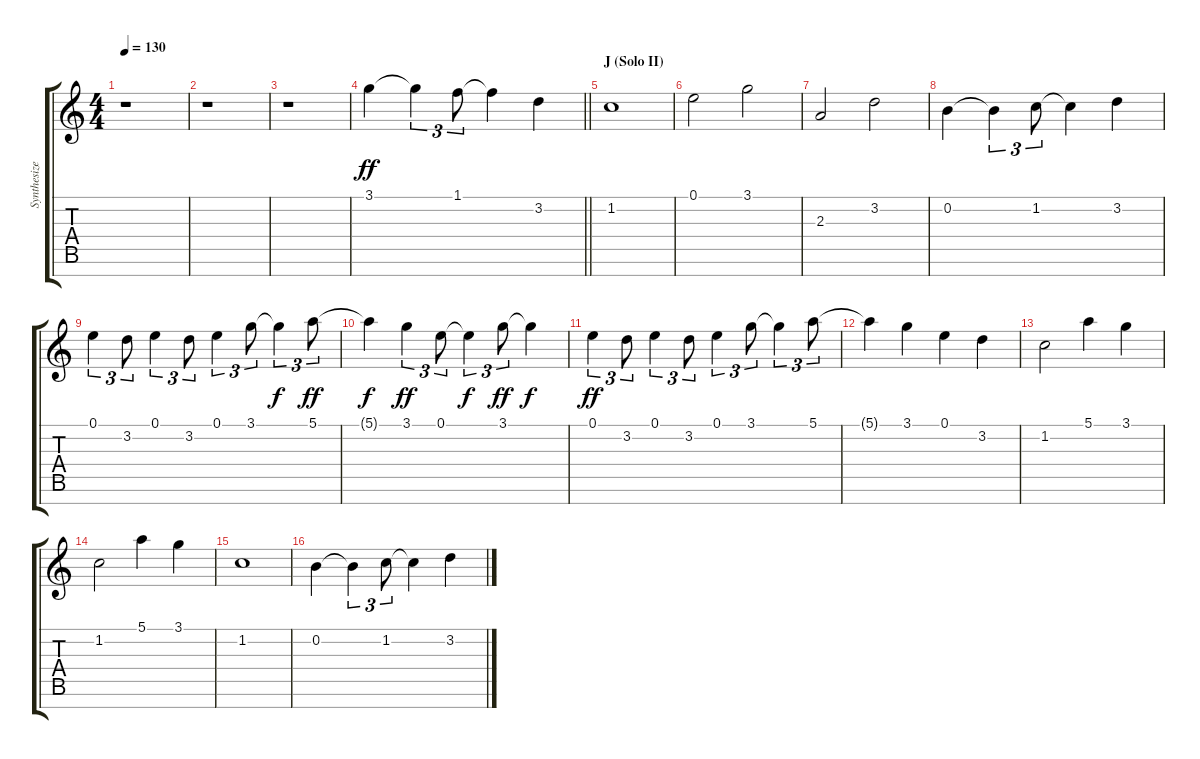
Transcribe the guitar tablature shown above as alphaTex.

\track ("Synthesizer" "Synthesize") {instrument clarinet}
\staff {score tabs}
\tuning (E5 B4 G4 D4 A3 E3 B2) {hide}
\ts (4 4)
\tempo 130
\clef g2
\ks c
r.1{dy ff} |
r.1 |
r.1 |
\barLineRight lightlight
3.1.4 3.1{t}.4{tu (3 2)} 1.1.8{tu (3 2)} 1.1{t}.4 3.2.4 |
\section ("" "J (Solo II)")
1.2.1 |
0.1.2 3.1.2 |
2.3.2 3.2.2 |
0.2.4 0.2{t}.4{tu (3 2)} 1.2.8{tu (3 2)} 1.2{t}.4 3.2.4 |
0.1.4{tu (3 2)} 3.2.8{tu (3 2)} 0.1.4{tu (3 2)} 3.2.8{tu (3 2)} 0.1.4{tu (3 2)} 3.1.8{tu (3 2)} 3.1{t}.4{tu (3 2) dy f} 5.1.8{tu (3 2) dy ff} |
5.1{t}.4{dy f} 3.1.4{tu (3 2) dy ff} 0.1.8{tu (3 2)} 0.1{t}.4{tu (3 2) dy f} 3.1.8{tu (3 2) dy ff} 3.1{t}.4{dy f} |
0.1.4{tu (3 2) dy ff} 3.2.8{tu (3 2)} 0.1.4{tu (3 2)} 3.2.8{tu (3 2)} 0.1.4{tu (3 2)} 3.1.8{tu (3 2)} 3.1{t}.4{tu (3 2)} 5.1.8{tu (3 2)} |
5.1{t}.4 3.1.4 0.1.4 3.2.4 |
1.2.2 5.1.4 3.1.4 |
1.2.2 5.1.4 3.1.4 |
1.2.1 |
0.2.4 0.2{t}.4{tu (3 2)} 1.2.8{tu (3 2)} 1.2{t}.4 3.2.4
